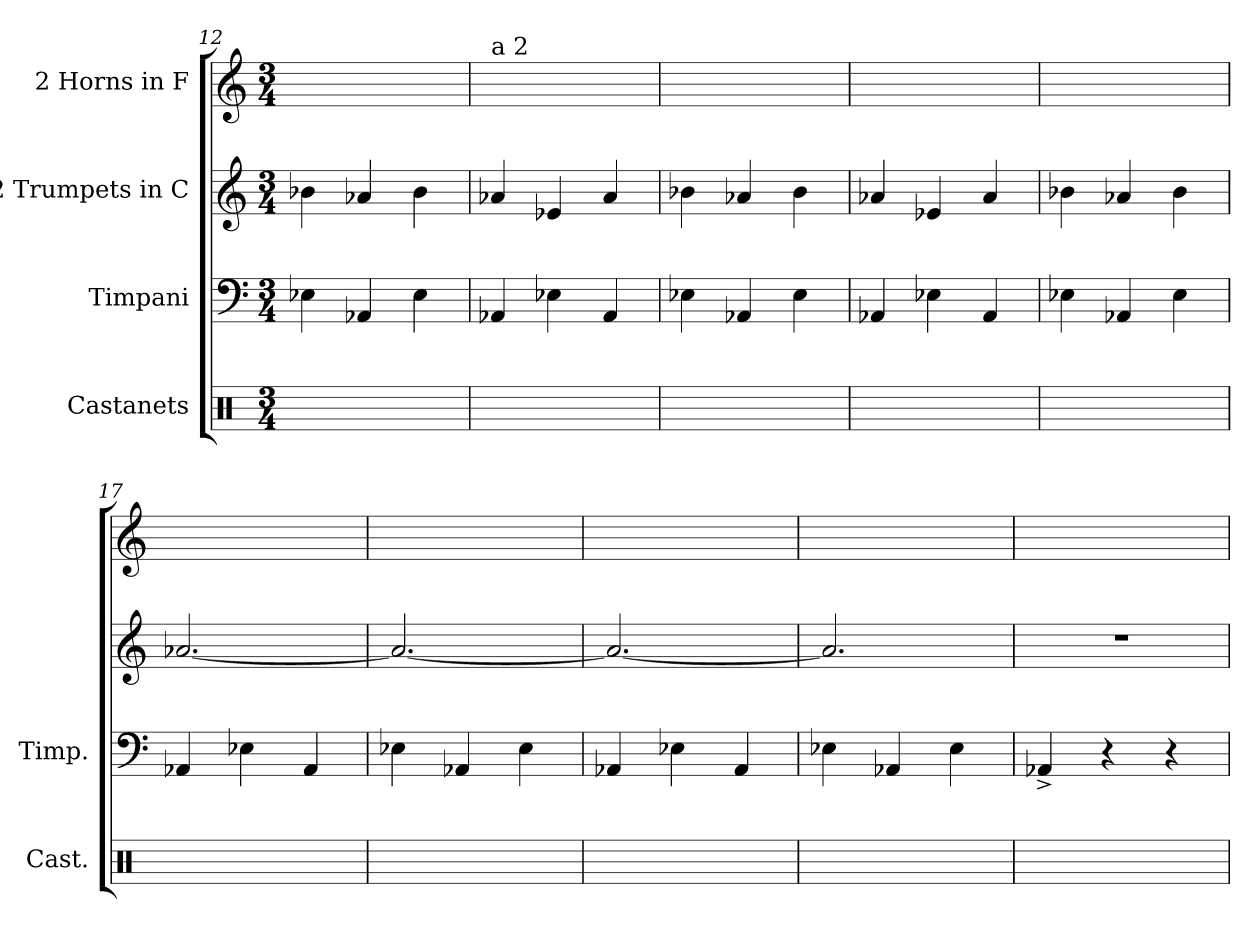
**kern	**kern	**kern	**kern
*part4	*part3	*part2	*part1
*staff4	*staff3	*staff2	*staff1
*I"Castanets	*I"Timpani	*I"2 Trumpets in C	*I"2 Horns in F
*I'Cast.	*I'Timp.	*	*
*clefX	*clefF4	*clefG2	*clefG2
*	*	*	*ITrd4c7
*k[]	*k[]	*k[]	*k[b-]
*M3/4	*M3/4	*M3/4	*M3/4
=12	=12	=12	=12
4%3ryy	4E-X	4b-X	4%3ryy
.	4AA-X	4a-X	.
.	4E-	4b-	.
=13	=13	=13	=13
!	!	!	!LO:TX:a:t=a 2
4%3ryy	4AA-X	4a-X	2.ryy
.	4E-X	4e-X	.
.	4AA-	4a-	.
=14	=14	=14	=14
4%3ryy	4E-X	4b-X	2.ryy
.	4AA-X	4a-X	.
.	4E-	4b-	.
=15	=15	=15	=15
4%3ryy	4AA-X	4a-X	2.ryy
.	4E-X	4e-X	.
.	4AA-	4a-	.
=16	=16	=16	=16
4%3ryy	4E-X	4b-X	2.ryy
.	4AA-X	4a-X	.
.	4E-	4b-	.
=17	=17	=17	=17
4%3ryy	4AA-X	[2.a-X	2.ryy
.	4E-X	.	.
.	4AA-	.	.
=18	=18	=18	=18
4%3ryy	4E-X	2.a-_	2.ryy
.	4AA-X	.	.
.	4E-	.	.
=19	=19	=19	=19
4%3ryy	4AA-X	2.a-_	2.ryy
.	4E-X	.	.
.	4AA-	.	.
=20	=20	=20	=20
4%3ryy	4E-X	2.a-]	2.ryy
.	4AA-X	.	.
.	4E-	.	.
=21	=21	=21	=21
2.ryy	4AA-X^	4%3r	4%3ryy
.	4r	.	.
.	4r	.	.
=	=	=	=
*-	*-	*-	*-
